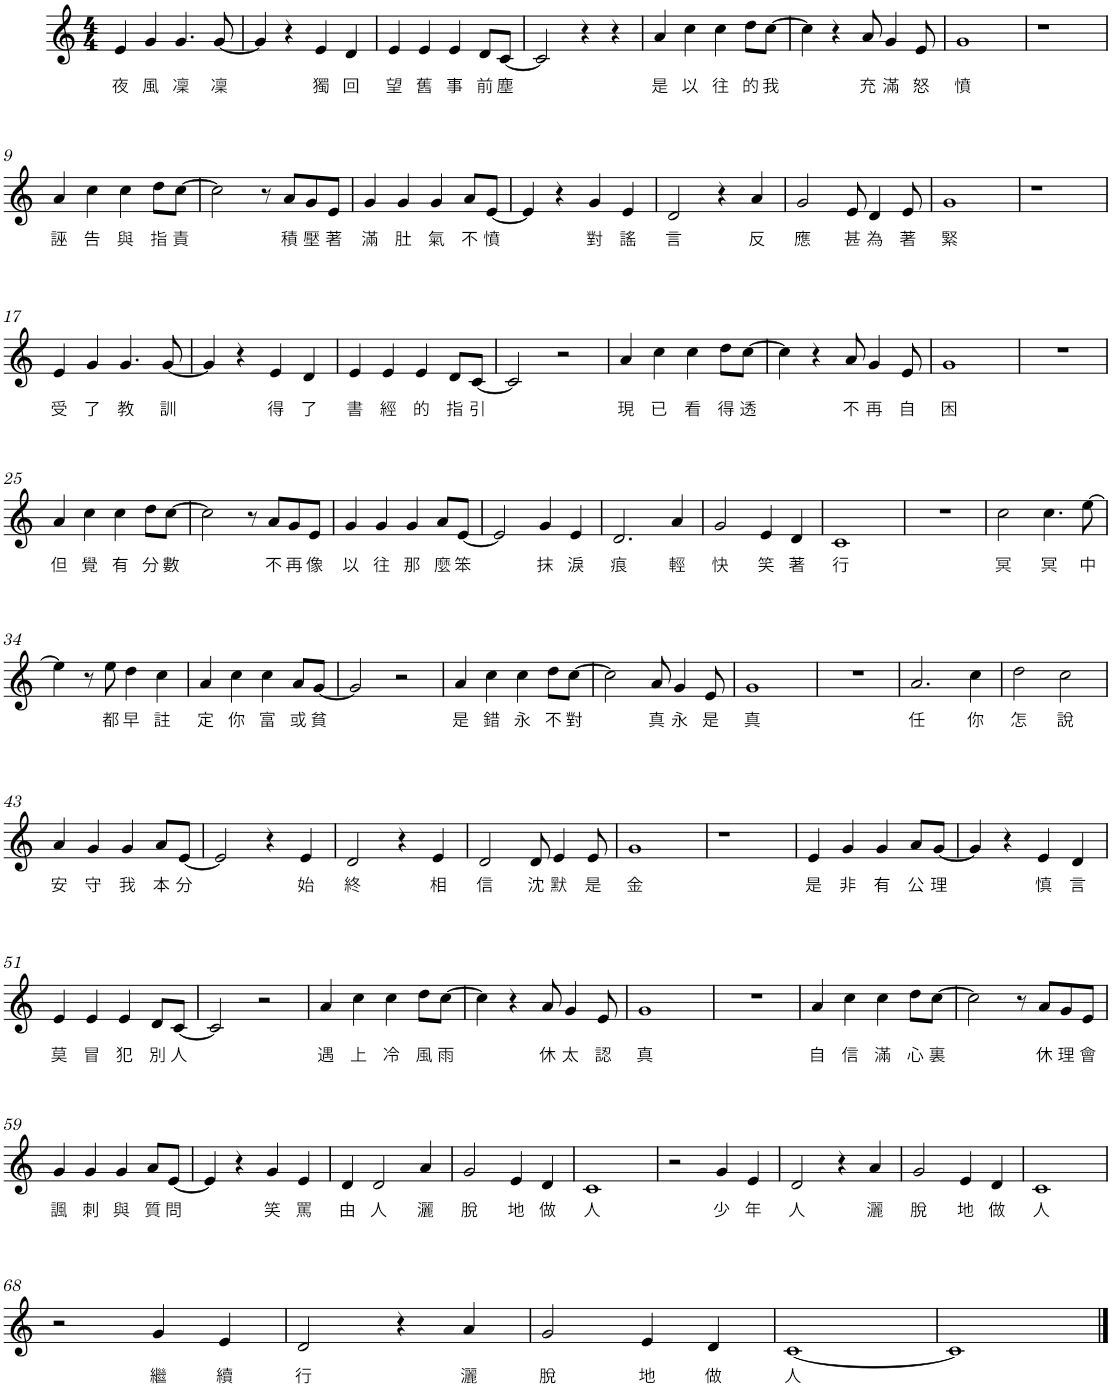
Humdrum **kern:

**kern	**text
*part1	*part1
*staff1	*staff1
*I"Piano	*
*I'Pno.	*
*clefG2	*
*k[]	*
*M4/4	*
=1	=1
!	!LO:LY:b
4e/	夜
!	!LO:LY:b
4g/	風
!	!LO:LY:b
4.g/	凜
!	!LO:LY:b
[8g/	凜
=2	=2
4g/]	.
4r	.
!	!LO:LY:b
4e/	獨
!	!LO:LY:b
4d/	回
=3	=3
!	!LO:LY:b
4e/	望
!	!LO:LY:b
4e/	舊
!	!LO:LY:b
4e/	事
!	!LO:LY:b
8d/L	前
!	!LO:LY:b
[8c/J	塵
=4	=4
2c/]	.
4r	.
4r	.
=5	=5
!	!LO:LY:b
4a/	是
!	!LO:LY:b
4cc\	以
!	!LO:LY:b
4cc\	往
!	!LO:LY:b
8dd\L	的
!	!LO:LY:b
[8cc\J	我
=6	=6
4cc\]	.
4r	.
!	!LO:LY:b
8a/	充
!	!LO:LY:b
4g/	滿
!	!LO:LY:b
8e/	怒
=7	=7
!	!LO:LY:b
1g	憤
=8	=8
1r	.
!!LO:LB:g=z
=9	=9
!	!LO:LY:b
4a/	誣
!	!LO:LY:b
4cc\	告
!	!LO:LY:b
4cc\	與
!	!LO:LY:b
8dd\L	指
!	!LO:LY:b
[8cc\J	責
=10	=10
2cc\]	.
8r	.
!	!LO:LY:b
8a/L	積
!	!LO:LY:b
8g/	壓
!	!LO:LY:b
8e/J	著
=11	=11
!	!LO:LY:b
4g/	滿
!	!LO:LY:b
4g/	肚
!	!LO:LY:b
4g/	氣
!	!LO:LY:b
8a/L	不
!	!LO:LY:b
[<8e/J	憤
=12	=12
4e/]	.
4r	.
!	!LO:LY:b
4g/	對
!	!LO:LY:b
4e/	謠
=13	=13
!	!LO:LY:b
2d/	言
4r	.
!	!LO:LY:b
4a/	反
=14	=14
!	!LO:LY:b
2g/	應
!	!LO:LY:b
8e/	甚
!	!LO:LY:b
4d/	為
!	!LO:LY:b
8e/	著
=15	=15
!	!LO:LY:b
1g	緊
=16	=16
1r	.
!!LO:LB:g=z
=17	=17
!	!LO:LY:b
4e/	受
!	!LO:LY:b
4g/	了
!	!LO:LY:b
4.g/	教
!	!LO:LY:b
[8g/	訓
=18	=18
4g/]	.
4r	.
!	!LO:LY:b
4e/	得
!	!LO:LY:b
4d/	了
=19	=19
!	!LO:LY:b
4e/	書
!	!LO:LY:b
4e/	經
!	!LO:LY:b
4e/	的
!	!LO:LY:b
8d/L	指
!	!LO:LY:b
[<8c/J	引
=20	=20
2c/]	.
2r	.
=21	=21
!	!LO:LY:b
4a/	現
!	!LO:LY:b
4cc\	已
!	!LO:LY:b
4cc\	看
!	!LO:LY:b
8dd\L	得
!	!LO:LY:b
[8cc\J	透
=22	=22
4cc\]	.
4r	.
!	!LO:LY:b
8a/	不
!	!LO:LY:b
4g/	再
!	!LO:LY:b
8e/	自
=23	=23
!	!LO:LY:b
1g	困
=24	=24
1r	.
!!LO:LB:g=z
=25	=25
!	!LO:LY:b
4a/	但
!	!LO:LY:b
4cc\	覺
!	!LO:LY:b
4cc\	有
!	!LO:LY:b
8dd\L	分
!	!LO:LY:b
[>8cc\J	數
=26	=26
2cc\]	.
8r	.
!	!LO:LY:b
8a/L	不
!	!LO:LY:b
8g/	再
!	!LO:LY:b
8e/J	像
=27	=27
!	!LO:LY:b
4g/	以
!	!LO:LY:b
4g/	往
!	!LO:LY:b
4g/	那
!	!LO:LY:b
8a/L	麼
!	!LO:LY:b
[<8e/J	笨
=28	=28
2e/]	.
!	!LO:LY:b
4g/	抹
!	!LO:LY:b
4e/	淚
=29	=29
!	!LO:LY:b
2.d/	痕
!	!LO:LY:b
4a/	輕
=30	=30
!	!LO:LY:b
2g/	快
!	!LO:LY:b
4e/	笑
!	!LO:LY:b
4d/	著
=31	=31
!	!LO:LY:b
1c	行
=32	=32
1r	.
=33	=33
!	!LO:LY:b
2cc\	冥
!	!LO:LY:b
4.cc\	冥
!	!LO:LY:b
[>8ee\	中
!!LO:LB:g=z
=34	=34
4ee\]	.
8r	.
!	!LO:LY:b
8ee\	都
!	!LO:LY:b
4dd\	早
!	!LO:LY:b
4cc\	註
=35	=35
!	!LO:LY:b
4a/	定
!	!LO:LY:b
4cc\	你
!	!LO:LY:b
4cc\	富
!	!LO:LY:b
8a/L	或
!	!LO:LY:b
[<8g/J	貧
=36	=36
2g/]	.
2r	.
=37	=37
!	!LO:LY:b
4a/	是
!	!LO:LY:b
4cc\	錯
!	!LO:LY:b
4cc\	永
!	!LO:LY:b
8dd\L	不
!	!LO:LY:b
[>8cc\J	對
=38	=38
2cc\]	.
!	!LO:LY:b
8a/	真
!	!LO:LY:b
4g/	永
!	!LO:LY:b
8e/	是
=39	=39
!	!LO:LY:b
1g	真
=40	=40
1r	.
=41	=41
!	!LO:LY:b
2.a/	任
!	!LO:LY:b
4cc\	你
=42	=42
!	!LO:LY:b
2dd\	怎
!	!LO:LY:b
2cc\	說
!!LO:LB:g=z
=43	=43
!	!LO:LY:b
4a/	安
!	!LO:LY:b
4g/	守
!	!LO:LY:b
4g/	我
!	!LO:LY:b
8a/L	本
!	!LO:LY:b
[<8e/J	分
=44	=44
2e/]	.
4r	.
!	!LO:LY:b
4e/	始
=45	=45
!	!LO:LY:b
2d/	終
4r	.
!	!LO:LY:b
4e/	相
=46	=46
!	!LO:LY:b
2d/	信
!	!LO:LY:b
8d/	沈
!	!LO:LY:b
4e/	默
!	!LO:LY:b
8e/	是
=47	=47
!	!LO:LY:b
1g	金
=48	=48
1r	.
=49	=49
!	!LO:LY:b
4e/	是
!	!LO:LY:b
4g/	非
!	!LO:LY:b
4g/	有
!	!LO:LY:b
8a/L	公
!	!LO:LY:b
[8g/J	理
=50	=50
4g/]	.
4r	.
!	!LO:LY:b
4e/	慎
!	!LO:LY:b
4d/	言
!!LO:LB:g=z
=51	=51
!	!LO:LY:b
4e/	莫
!	!LO:LY:b
4e/	冒
!	!LO:LY:b
4e/	犯
!	!LO:LY:b
8d/L	別
!	!LO:LY:b
[<8c/J	人
=52	=52
2c/]	.
2r	.
=53	=53
!	!LO:LY:b
4a/	遇
!	!LO:LY:b
4cc\	上
!	!LO:LY:b
4cc\	冷
!	!LO:LY:b
8dd\L	風
!	!LO:LY:b
[>8cc\J	雨
=54	=54
4cc\]	.
4r	.
!	!LO:LY:b
8a/	休
!	!LO:LY:b
4g/	太
!	!LO:LY:b
8e/	認
=55	=55
!	!LO:LY:b
1g	真
=56	=56
1r	.
=57	=57
!	!LO:LY:b
4a/	自
!	!LO:LY:b
4cc\	信
!	!LO:LY:b
4cc\	滿
!	!LO:LY:b
8dd\L	心
!	!LO:LY:b
[>8cc\J	裏
=58	=58
2cc\]	.
8r	.
!	!LO:LY:b
8a/L	休
!	!LO:LY:b
8g/	理
!	!LO:LY:b
8e/J	會
!!LO:LB:g=z
=59	=59
!	!LO:LY:b
4g/	諷
!	!LO:LY:b
4g/	刺
!	!LO:LY:b
4g/	與
!	!LO:LY:b
8a/L	質
!	!LO:LY:b
[<8e/J	問
=60	=60
4e/]	.
4r	.
!	!LO:LY:b
4g/	笑
!	!LO:LY:b
4e/	罵
=61	=61
!	!LO:LY:b
4d/	由
!	!LO:LY:b
2d/	人
!	!LO:LY:b
4a/	灑
=62	=62
!	!LO:LY:b
2g/	脫
!	!LO:LY:b
4e/	地
!	!LO:LY:b
4d/	做
=63	=63
!	!LO:LY:b
1c	人
=64	=64
2r	.
!	!LO:LY:b
4g/	少
!	!LO:LY:b
4e/	年
=65	=65
!	!LO:LY:b
2d/	人
4r	.
!	!LO:LY:b
4a/	灑
=66	=66
!	!LO:LY:b
2g/	脫
!	!LO:LY:b
4e/	地
!	!LO:LY:b
4d/	做
=67	=67
!	!LO:LY:b
1c	人
!!LO:LB:g=z
=68	=68
2r	.
!	!LO:LY:b
4g/	繼
!	!LO:LY:b
4e/	續
=69	=69
!	!LO:LY:b
2d/	行
4r	.
!	!LO:LY:b
4a/	灑
=70	=70
!	!LO:LY:b
2g/	脫
!	!LO:LY:b
4e/	地
!	!LO:LY:b
4d/	做
=71	=71
!	!LO:LY:b
[1c	人
=72	=72
1c]	.
==	==
*-	*-
